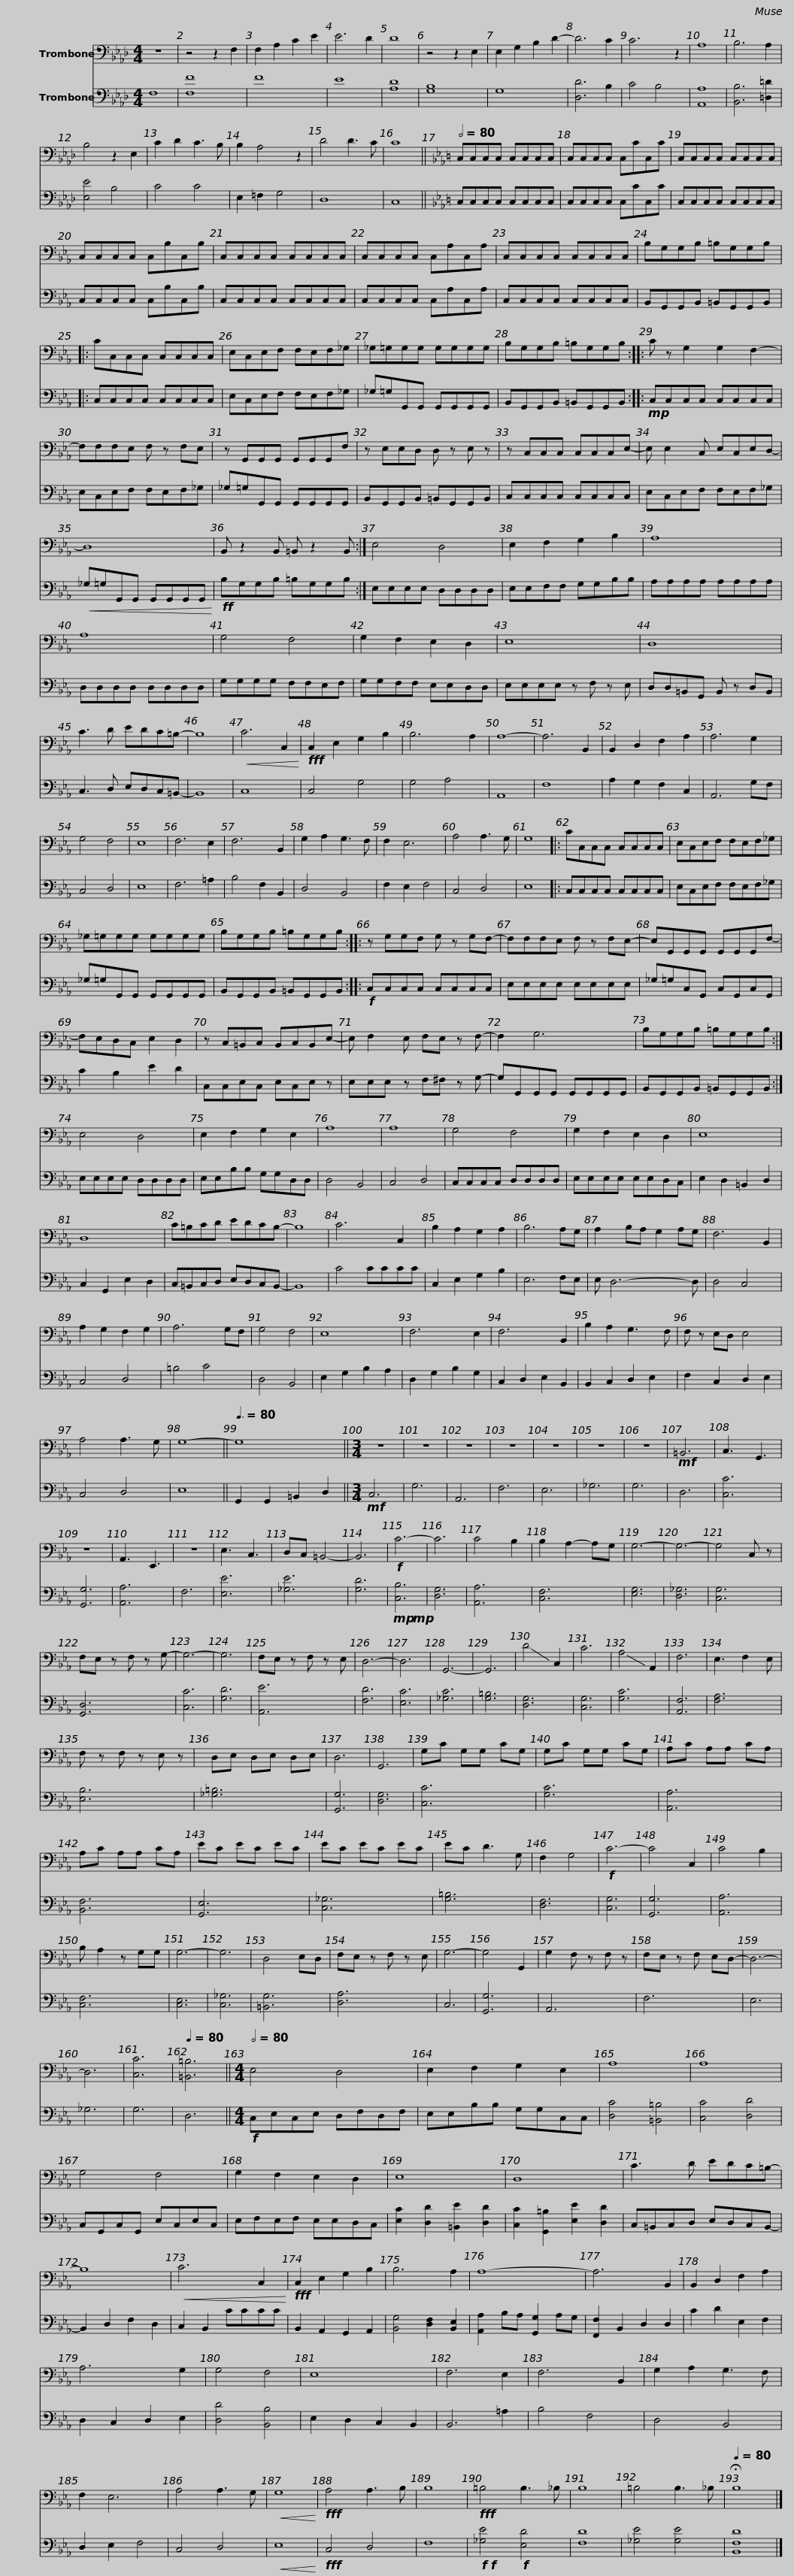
X:1
%%score 1 2
L:1/8
M:4/4
I:linebreak $
K:Ab
V:1 bass
V:2 bass
V:1
 z8 | z4 z2 F,2 | F,2 A,2 C2 E2 | E6 D2 | D8 | %5
 z4 z2 E,2 | E,2 G,2 B,2 D2- | D6 C2 | C6 z2 | A,8 |$ %10
 B,6 A,2 | B,4 z2 E,2 | C2 D2 C3 B, | B,2 A,4 z2 | D4 D3 C | %15
 C8 ||[K:Eb][Q:1/2=80] C,C,C,C, C,C,C,C, |$ C,C,C,C, C,CC,C | C,C,C,C, C,C,C,C, | C,C,C,C, C,B,C,B, | %20
 C,C,C,C, C,C,C,C, | C,C,C,C, C,A,C,A, |$ C,C,C,C, C,C,C,C, | B,G,G,B, =B,G,G,B, |: CC,C,C, C,C,C,C, | %25
 E,C,E,F, F,E,F,_G, | _G,=G,G,G, G,G,G,G, |$ B,G,G,B, =B,G,G,B, :: C z G,2 G,2 F,2- | F,F,F,E, F, z F,E, | %30
 z G,,G,,G,, G,,G,,G,,F, |$ z E,E,D, D, z E, z | z C,C,C, C,C,C,E,- | E, E,2 C, E,C,E,D,- | D,8 |$ %35
 B,, z2 B,, =B,, z2 B,, :| E,4 D,4 | E,2 F,2 G,2 B,2 | A,8 |$ A,8 | %40
 G,4 F,4 | G,2 F,2 E,2 D,2 | E,8 | D,8 |$ C3 D EDC=B,- | %45
 B,8 |!<(! C6 C,2!<)! |!fff! C,2 E,2 G,2 B,2 | B,6 A,2 | A,8- | %50
 A,6 B,,2 | B,,2 D,2 F,2 A,2 | A,6 G,2 | G,4 F,4 | E,8 |$ %55
 F,6 E,2 | F,6 B,,2 | G,2 A,2 G,3 F, | F,2 E,6 | A,4 A,3 G, | %60
 G,8 |: CC,C,C, C,C,C,C, | E,C,E,F, F,E,F,_G, |$ _G,=G,G,G, G,G,G,G, | B,G,G,B, =B,G,G,B, :: %65
 z G,G,F, G, z G,F,- | F,F,F,E, F, z F,E,- |$ E,G,,G,,G,, G,,G,,G,,F,- | F,E,D,C, E,2 D,2 | z C,=B,,C, B,,C,B,,E,- | %70
 E, F,2 E, F,E, z F,- | F,2 G,6 |$ B,G,G,B, =B,G,G,B, :| E,4 D,4 | E,2 F,2 G,2 E,2 | %75
 A,8 | A,8 | G,4 F,4 |$ G,2 F,2 E,2 D,2 | E,8 | %80
 D,8 | C=B,CD EDCB,- | B,8 | C6 C,2 |$ B,2 A,2 G,2 A,2 | %85
 B,6 A,G, | A,2 B,A, G,2 A,G, | F,6 B,,2 | A,2 G,2 F,2 G,2 | A,6 G,F, | %90
 G,4 F,4 | E,8 | F,6 E,2 |$ F,6 B,,2 | B,2 A,2 G,3 F, | %95
 F, z E,D, E,4 | A,4 A,3 G, | G,8- ||[Q:3/8=80] G,8 ||[M:3/4] z6 | %100
 z6 | z6 | z6 | z6 |$ z6 | %105
 z6 |!mf! =B,,6 | C,3 G,,3 | z6 | A,,3 E,,3 | %110
 z6 | E,3 C,3 | D,C, =B,,4- | B,,6 |!f! C6- | %115
 C6 | C4 B,2 |$ B,2 A,2- A,G, | G,6- | G,6- | %120
 G,4 C, z | F,E, z F, z G,- | G,6- | G,6 | F,E, z F, z E, | %125
 D,6- | D,6 | G,,6- | G,,6 |$ !-(!D4 !-)!C,2 | %130
 C6 | !-(!A,4 !-)!A,,2 | F,6 | E,3 F,2 E, | F, z F, z E, z | %135
 D,E, D,E, D,E, | D,6 | G,,6 | G,C G,G, CG, |$ G,C G,G, CG, | %140
 A,C A,A, CA, | A,C A,A, CA, | EC EC EC | EC EC EC | EC D3 G, | %145
 F,2 G,4 |$!f! C6- | C4 C,2 | C4 B,2 | B, A,2 z G,G, | %150
 G,6- | G,6 | D,4 E,D, | F,E, z F, z E, | G,6- | %155
 G,4 G,,2 | G,2 F, z F, z |$ F,E, z F, E,D,- | D,6- | D,6 | %160
 [C,C]6 |[Q:1/4=80] [=B,,=B,]6 ||[M:4/4][Q:1/2=80] E,4 D,4 | E,2 F,2 G,2 E,2 | A,8 | %165
 A,8 |$ G,4 F,4 | G,2 F,2 E,2 D,2 | E,8 | D,8 | %170
 C3 D EDC=B,- |$ B,8 |!<(! C6 C,2!<)! |!fff! C,2 E,2 G,2 B,2 | B,6 A,2 | %175
 A,8- | A,6 B,,2 | B,,2 D,2 F,2 A,2 | A,6 G,2 |$ G,4 F,4 | %180
 E,8 | F,6 E,2 | F,6 B,,2 | G,2 A,2 G,3 F, | F,2 E,6 | %185
 A,4 A,3 G, |!<(! G,8!<)! |!fff! A,4 A,3 B, | B,8 |!fff! =B,4 B,3 _B, |$ %190
 B,8 | =B,4 B,3 _B, |[Q:1/4=80] !fermata!B,8 |] %193
V:2
 F,8 | [F,F]8 | F8 | E8 | [A,D]8 | %5
 [G,B,]8 | G,8 | [D,D]6 B,2 | C4 B,4 | [A,,A,]8 |$ %10
 [B,,B,]6 [=D,=D]2 | [E,E]4 B,4 | C4 C4 | E,2 =F,2 G,4 | D,8 | %15
 C,8 ||[K:Eb] C,C,C,C, C,C,C,C, |$ C,C,C,C, C,CC,C | C,C,C,C, C,C,C,C, | C,C,C,C, C,B,C,B, | %20
 C,C,C,C, C,C,C,C, | C,C,C,C, C,A,C,A, |$ C,C,C,C, C,C,C,C, | B,,G,,G,,B,, =B,,G,,G,,B,, |: C,C,C,C, C,C,C,C, | %25
 E,C,E,F, F,E,F,_G, | _G,=G,G,,G,, G,,G,,G,,G,, |$ B,,G,,G,,B,, =B,,G,,G,,B,, ::!mp! C,C,C,C, C,C,C,C, | E,C,E,F, F,E,F,_G, | %30
 _G,=G,G,,G,, G,,G,,G,,G,, |$ B,,G,,G,,B,, =B,,G,,G,,B,, | C,C,C,C, C,C,C,C, | E,C,E,F, F,E,F,_G, |!<(! _G,=G,G,,G,, G,,G,,G,,G,,!<)! |$ %35
!ff! B,G,G,B, =B,G,G,B, :| E,E,E,E, D,D,D,D, | E,E,F,F, G,G,B,B, | A,A,A,A, A,A,A,A, |$ D,D,D,D, D,D,D,D, | %40
 G,G,G,G, F,F,E,F, | G,G,F,F, E,E,D,D, | E,E,E,E, z F, z E, | D,D,=B,,G,, B,, z D,B,, |$ C,3 D, E,D,C,=B,,- | %45
 B,,8 | C,8 | C,4 G,4 | G,4 A,4 | A,,8 | %50
 F,8 | A,2 G,2 F,2 C,2 | A,,6 G,F, | C,4 D,4 | E,8 |$ %55
 F,6 =A,2 | B,4 F,2 B,,2 | D,4 B,,4 | F,2 E,2 F,4 | C,4 D,4 | %60
 E,8 |: C,C,C,C, C,C,C,C, | E,C,E,F, F,E,F,_G, |$ _G,=G,G,,G,, G,,G,,G,,G,, | B,,G,,G,,B,, =B,,G,,G,,B,, :: %65
!f! C,C,C,C, C,C,C,C, | E,E,E,E, E,E,E,E, |$ _G,=G,C,G,, C,G,,C,G,, | C2 B,2 E2 D2 | C,C,E,C, E,C,E, z | %70
 E,E,E, z F,^F, z G,- | G,G,,G,,G,, G,,G,,G,,G,, |$ B,,G,,G,,B,, =B,,G,,G,,B,, :| E,E,E,E, D,D,D,D, | E,E,B,B, G,G,D,D, | %75
 D,4 B,,4 | C,4 D,4 | C,C,C,C, D,D,D,D, |$ E,E,E,E, E,E,D,C, | E,2 D,2 =B,,2 D,2 | %80
 C,2 G,,2 E,2 D,2 | C,=B,,C,D, E,D,C,B,,- | B,,8 | C4 CCCC |$ C,2 E,2 G,2 B,2 | %85
 E,6 F,E, | E, D,6- D, | D,4 C,4 | C,4 D,4 | =B,4 C4 | %90
 D,4 B,,4 | E,2 G,2 B,2 A,2 | D,2 G,2 B,2 G,2 |$ C,2 D,2 E,2 B,,2 | B,,2 C,2 D,2 E,2 | %95
 F,2 C,2 D,2 E,2 | C,4 D,4 | E,8 || G,,2 G,,2 =B,,2 D,2 ||[M:3/4]!mf! C,6 | %100
 G,6 | A,,6 | F,6 | E,6 |$ _G,6 | %105
 G,6 | D,6 | [C,C]6 | [G,,G,]6 | [A,,A,]6 | %110
 F,6 | [E,E]6 | [_G,E]6 | [G,D]6 |!mp!!mp! [C,B,]6 | %115
 [D,G,]6 | [A,,A,]6 |$ [C,F,]6 | [E,G,]6 | [D,_G,]6 | %120
 [C,G,]6 | [G,,D,]6 | [C,C]6 | [G,D]6 | [A,,E]6 | %125
 [F,D]6 | [E,C]6 | [_G,C]6 | [G,=B,]6 |$ [D,G,]6 | %130
 [C,G,]6 | [G,C]6 | [A,,F,]6 | [F,A,]6 | [E,B,]6 | %135
 [_G,=B,]6 | [G,,G,]6 | [D,G,]6 | [C,C]6 |$ [G,C]6 | %140
 [A,,A,]6 | [B,,F,]6 | [G,,E,]6 | [C,_G,]6 | [G,=B,]6 | %145
 [D,F,]6 |$ [C,G,]6 | [G,,G,]6 | [A,,A,]6 | [C,F,]6 | %150
 [C,E,]6 | [C,_G,]6 | [=B,,G,]6 | [D,A,]6 | C,6 | %155
 [G,,G,]6 | A,,6 |$ F,6 | E,6 | _G,6 | %160
 G,6 | D,6 ||[M:4/4]!f! C,E,C,E, D,F,D,F, | E,E,B,B, G,G,C,C, | [D,C]4 [=B,,=B,]4 | %165
 [C,C]4 [D,D]4 |$ C,G,,C,G,, E,C,E,C, | E,F,E,F, E,E,D,C, | [E,C]2 [D,D]2 [=B,,E]2 [D,D]2 | [C,C]2 [G,,=B,]2 [E,E]2 [D,D]2 | %170
 C,=B,,C,D, E,D,C,B,,- |$ B,,2 D,2 F,2 D,2 | C,2 B,,2 CCCC | B,,2 A,,2 G,,2 A,,2 | [B,,G,]4 [D,F,]2 [B,,E,]2 | %175
 [A,,A,]2 B,A, [G,,G,]2 A,G, | [F,,F,]2 B,,2 D,2 D,2 | C2 D2 E,2 F,2 | D,2 C,2 D,2 E,2 |$ [D,D]4 [B,,B,]4 | %180
 E,2 D,2 C,2 B,,2 | B,,6 =A,2 | B,4 F,4 | D,4 B,,4 | D,2 E,2 F,4 | %185
 C,4 D,4 |!<(! E,8!<)! |!fff! C,4 D,4 | F,8 |!f!!f! [_G,E]4!f! [E,D]4 |$ %190
 [F,D]8 | [_G,E]4 [G,E]4 | [B,,F,D]8 |] %193
